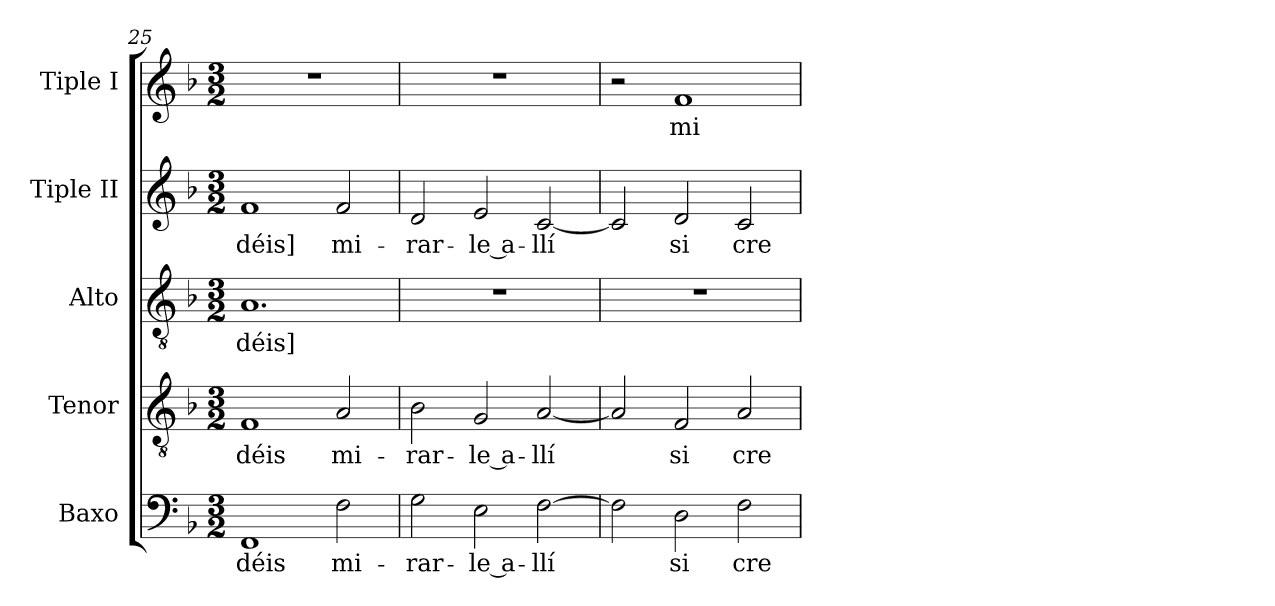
**kern	**text	**kern	**text	**kern	**text	**kern	**text	**kern	**text
*part5	*part5	*part4	*part4	*part3	*part3	*part2	*part2	*part1	*part1
*staff5	*staff5	*staff4	*staff4	*staff3	*staff3	*staff2	*staff2	*staff1	*staff1
*I"Baxo	*	*I"Tenor	*	*I"Alto	*	*I"Tiple II	*	*I"Tiple I	*
*I'B.	*	*I'T.	*	*I'A.	*	*I'II.	*	*I'I.	*
!!LO:LB:g=z
*clefF4	*	*clefGv2	*	*clefGv2	*	*clefG2	*	*clefG2	*
*	*	*ITrd7c12	*	*ITrd7c12	*	*	*	*	*
*k[b-]	*	*k[b-]	*	*k[b-]	*	*k[b-]	*	*k[b-]	*
*F:	*	*F:	*	*F:	*	*F:	*	*F:	*
*M3/2	*	*M3/2	*	*M3/2	*	*M3/2	*	*M3/2	*
=25	=25	=25	=25	=25	=25	=25	=25	=25	=25
!	!LO:LY:b	!	!LO:LY:b	!	!LO:LY:b	!	!LO:LY:b	!LO:N:vis=1	!
1FF	déis	1FF	déis	1.AA	déis]	1f	déis]	1.r	.
!	!LO:LY:b	!	!LO:LY:b	!	!	!	!LO:LY:b	!	!
2F\	mi-	2AA/	mi-	.	.	2f/	mi-	.	.
=26	=26	=26	=26	=26	=26	=26	=26	=26	=26
!	!LO:LY:b	!	!LO:LY:b	!LO:N:vis=1	!	!	!LO:LY:b	!LO:N:vis=1	!
2G\	-rar-	2BB-\	-rar-	1.r	.	2d/	-rar-	1.r	.
!	!LO:LY:b	!	!LO:LY:b	!	!	!	!LO:LY:b	!	!
2E\	-le a-	2GG/	-le a-	.	.	2e/	-le a-	.	.
!	!LO:LY:b	!	!LO:LY:b	!	!	!	!LO:LY:b	!	!
[>2F\	-llí	[<2AA/	-llí	.	.	[<2c/	-llí	.	.
=27	=27	=27	=27	=27	=27	=27	=27	=27	=27
!	!	!	!	!LO:N:vis=1	!	!	!	!	!
2F\]	.	2AA/]	.	1.r	.	2c/]	.	2r	.
!	!LO:LY:b	!	!LO:LY:b	!	!	!	!LO:LY:b	!	!LO:LY:b
2D\	si	2FF/	si	.	.	2d/	si	1f	mi-
!	!LO:LY:b	!	!LO:LY:b	!	!	!	!LO:LY:b	!	!
2F\	-cre-	2AA/	-cre-	.	.	2c/	-cre-	.	.
=	=	=	=	=	=	=	=	=	=
*-	*-	*-	*-	*-	*-	*-	*-	*-	*-
